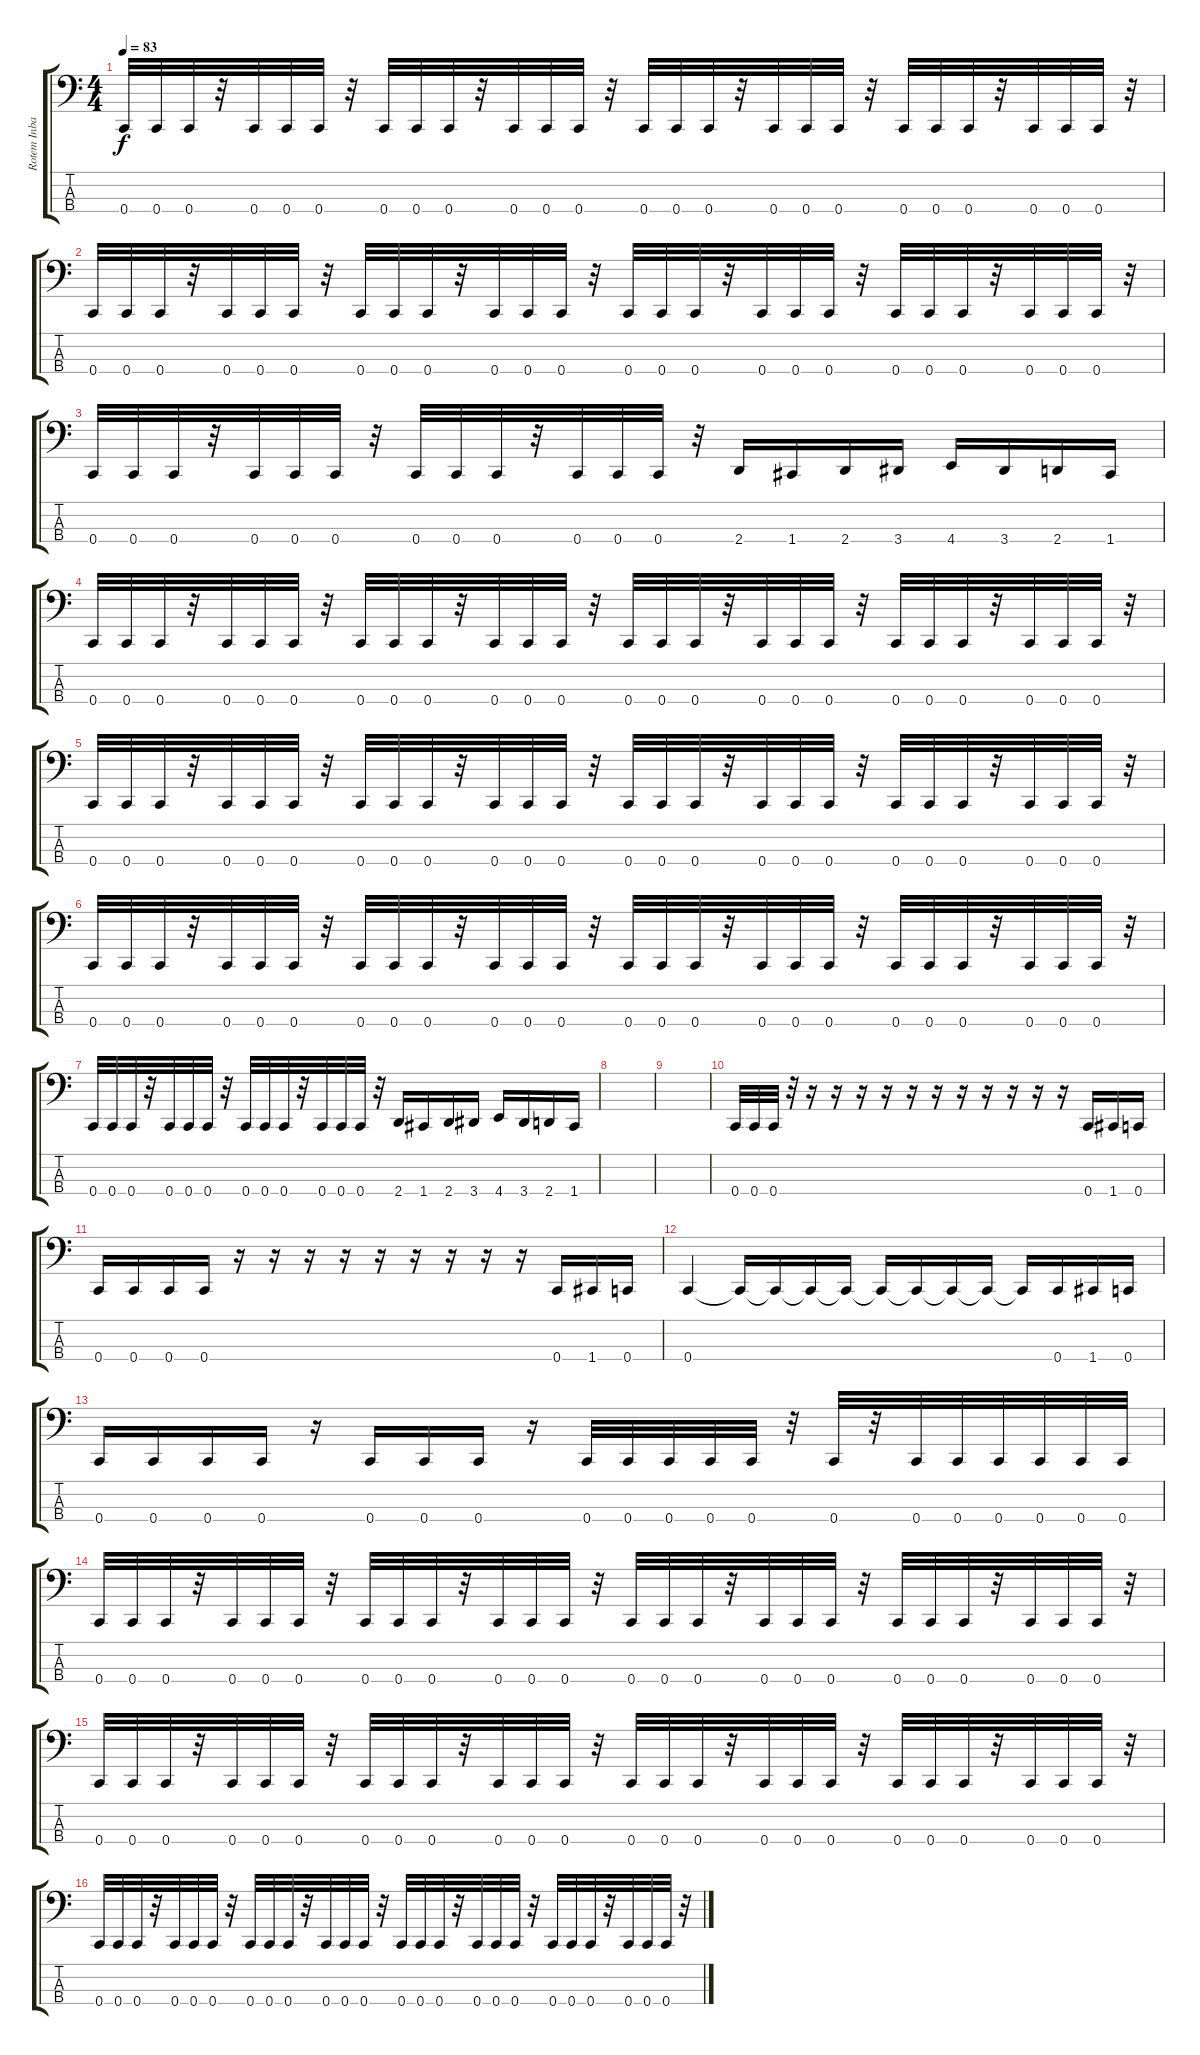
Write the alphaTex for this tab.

\track ("Rotem Inbar" "Rotem Inba") {instrument electricbassfinger}
\staff {score tabs}
\tuning (F2 C2 G1 C1) {hide}
\ts (4 4)
\tempo 83
\clef f4
\ks c
0.4.32{dy f} 0.4.32 0.4.32 r.32 0.4.32 0.4.32 0.4.32 r.32 0.4.32 0.4.32 0.4.32 r.32 0.4.32 0.4.32 0.4.32 r.32 0.4.32 0.4.32 0.4.32 r.32 0.4.32 0.4.32 0.4.32 r.32 0.4.32 0.4.32 0.4.32 r.32 0.4.32 0.4.32 0.4.32 r.32 |
0.4.32 0.4.32 0.4.32 r.32 0.4.32 0.4.32 0.4.32 r.32 0.4.32 0.4.32 0.4.32 r.32 0.4.32 0.4.32 0.4.32 r.32 0.4.32 0.4.32 0.4.32 r.32 0.4.32 0.4.32 0.4.32 r.32 0.4.32 0.4.32 0.4.32 r.32 0.4.32 0.4.32 0.4.32 r.32 |
0.4.32 0.4.32 0.4.32 r.32 0.4.32 0.4.32 0.4.32 r.32 0.4.32 0.4.32 0.4.32 r.32 0.4.32 0.4.32 0.4.32 r.32 2.4.16 1.4.16 2.4.16 3.4.16 4.4.16 3.4.16 2.4.16 1.4.16 |
0.4.32 0.4.32 0.4.32 r.32 0.4.32 0.4.32 0.4.32 r.32 0.4.32 0.4.32 0.4.32 r.32 0.4.32 0.4.32 0.4.32 r.32 0.4.32 0.4.32 0.4.32 r.32 0.4.32 0.4.32 0.4.32 r.32 0.4.32 0.4.32 0.4.32 r.32 0.4.32 0.4.32 0.4.32 r.32 |
0.4.32 0.4.32 0.4.32 r.32 0.4.32 0.4.32 0.4.32 r.32 0.4.32 0.4.32 0.4.32 r.32 0.4.32 0.4.32 0.4.32 r.32 0.4.32 0.4.32 0.4.32 r.32 0.4.32 0.4.32 0.4.32 r.32 0.4.32 0.4.32 0.4.32 r.32 0.4.32 0.4.32 0.4.32 r.32 |
0.4.32 0.4.32 0.4.32 r.32 0.4.32 0.4.32 0.4.32 r.32 0.4.32 0.4.32 0.4.32 r.32 0.4.32 0.4.32 0.4.32 r.32 0.4.32 0.4.32 0.4.32 r.32 0.4.32 0.4.32 0.4.32 r.32 0.4.32 0.4.32 0.4.32 r.32 0.4.32 0.4.32 0.4.32 r.32 |
0.4.32 0.4.32 0.4.32 r.32 0.4.32 0.4.32 0.4.32 r.32 0.4.32 0.4.32 0.4.32 r.32 0.4.32 0.4.32 0.4.32 r.32 2.4.16 1.4.16 2.4.16 3.4.16 4.4.16 3.4.16 2.4.16 1.4.16 |
|
|
0.4.32 0.4.32 0.4.32 r.32 r.16 r.16 r.16 r.16 r.16 r.16 r.16 r.16 r.16 r.16 r.16 0.4.16 1.4.16 0.4.16 |
0.4.16 0.4.16 0.4.16 0.4.16 r.16 r.16 r.16 r.16 r.16 r.16 r.16 r.16 r.16 0.4.16 1.4.16 0.4.16 |
0.4.4 0.4{t}.16 0.4{t}.16 0.4{t}.16 0.4{t}.16 0.4{t}.16 0.4{t}.16 0.4{t}.16 0.4{t}.16 0.4{t}.16 0.4.16 1.4.16 0.4.16 |
0.4.16 0.4.16 0.4.16 0.4.16 r.16 0.4.16 0.4.16 0.4.16 r.16 0.4.32 0.4.32 0.4.32 0.4.32 0.4.32 r.32 0.4.32 r.32 0.4.32 0.4.32 0.4.32 0.4.32 0.4.32 0.4.32 |
0.4.32 0.4.32 0.4.32 r.32 0.4.32 0.4.32 0.4.32 r.32 0.4.32 0.4.32 0.4.32 r.32 0.4.32 0.4.32 0.4.32 r.32 0.4.32 0.4.32 0.4.32 r.32 0.4.32 0.4.32 0.4.32 r.32 0.4.32 0.4.32 0.4.32 r.32 0.4.32 0.4.32 0.4.32 r.32 |
0.4.32 0.4.32 0.4.32 r.32 0.4.32 0.4.32 0.4.32 r.32 0.4.32 0.4.32 0.4.32 r.32 0.4.32 0.4.32 0.4.32 r.32 0.4.32 0.4.32 0.4.32 r.32 0.4.32 0.4.32 0.4.32 r.32 0.4.32 0.4.32 0.4.32 r.32 0.4.32 0.4.32 0.4.32 r.32 |
0.4.32 0.4.32 0.4.32 r.32 0.4.32 0.4.32 0.4.32 r.32 0.4.32 0.4.32 0.4.32 r.32 0.4.32 0.4.32 0.4.32 r.32 0.4.32 0.4.32 0.4.32 r.32 0.4.32 0.4.32 0.4.32 r.32 0.4.32 0.4.32 0.4.32 r.32 0.4.32 0.4.32 0.4.32 r.32
